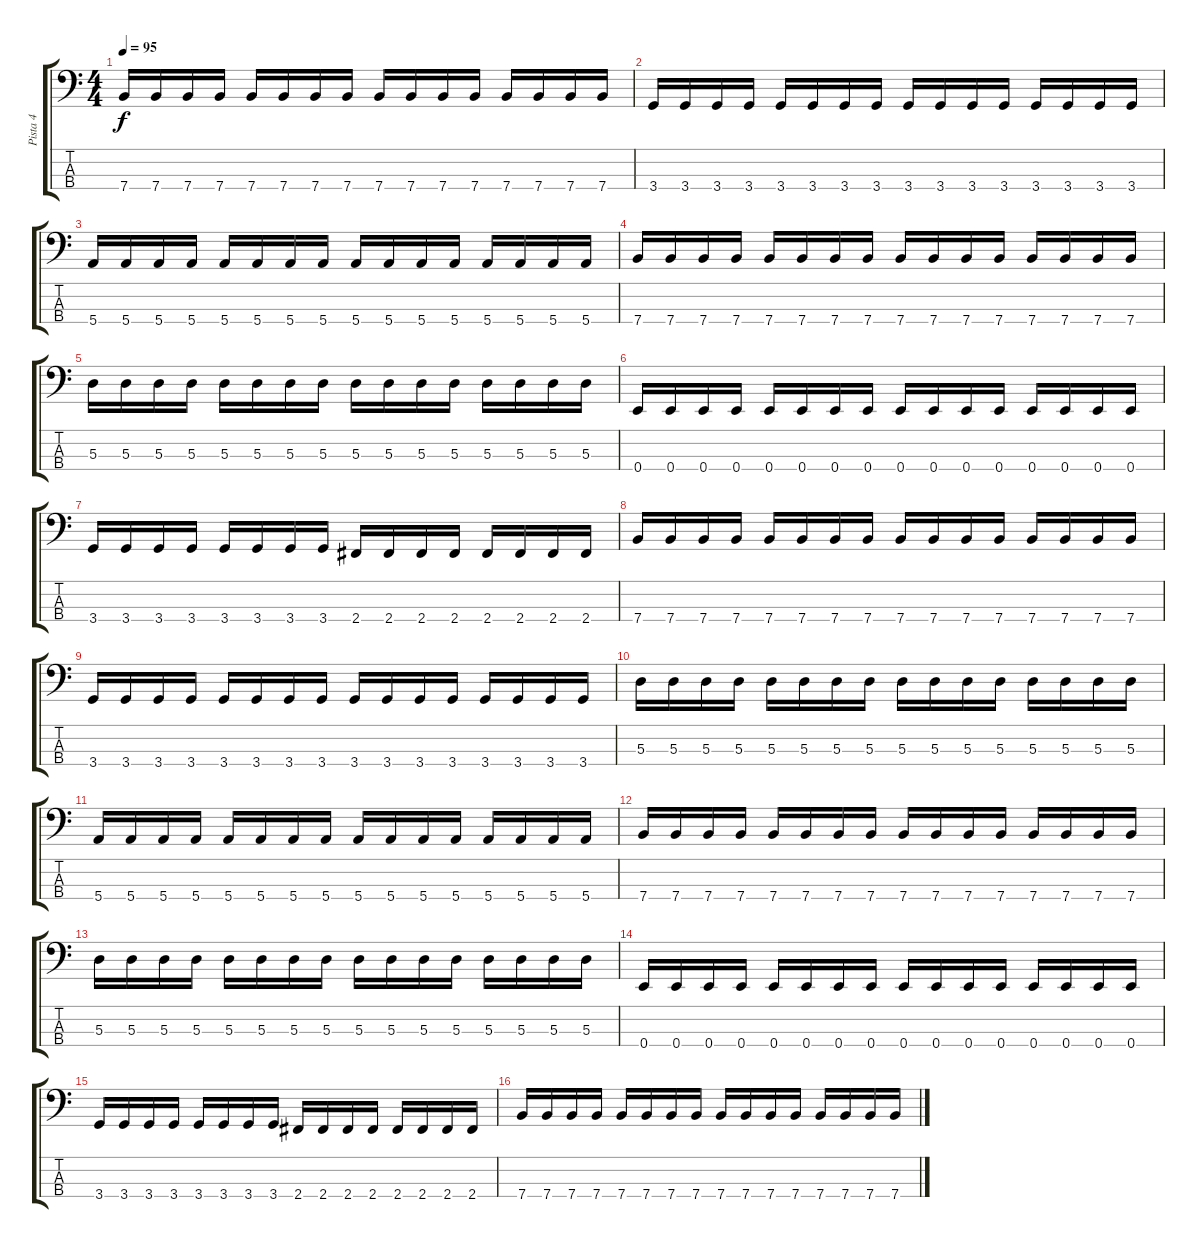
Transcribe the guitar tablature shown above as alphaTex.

\track ("Pista 4" "Pista 4") {instrument electricbassfinger}
\staff {score tabs}
\tuning (G2 D2 A1 E1) {hide}
\ts (4 4)
\tempo 95
\clef f4
\ks c
7.4.16{dy f} 7.4.16 7.4.16 7.4.16 7.4.16 7.4.16 7.4.16 7.4.16 7.4.16 7.4.16 7.4.16 7.4.16 7.4.16 7.4.16 7.4.16 7.4.16 |
3.4.16 3.4.16 3.4.16 3.4.16 3.4.16 3.4.16 3.4.16 3.4.16 3.4.16 3.4.16 3.4.16 3.4.16 3.4.16 3.4.16 3.4.16 3.4.16 |
5.4.16 5.4.16 5.4.16 5.4.16 5.4.16 5.4.16 5.4.16 5.4.16 5.4.16 5.4.16 5.4.16 5.4.16 5.4.16 5.4.16 5.4.16 5.4.16 |
7.4.16 7.4.16 7.4.16 7.4.16 7.4.16 7.4.16 7.4.16 7.4.16 7.4.16 7.4.16 7.4.16 7.4.16 7.4.16 7.4.16 7.4.16 7.4.16 |
5.3.16 5.3.16 5.3.16 5.3.16 5.3.16 5.3.16 5.3.16 5.3.16 5.3.16 5.3.16 5.3.16 5.3.16 5.3.16 5.3.16 5.3.16 5.3.16 |
0.4.16 0.4.16 0.4.16 0.4.16 0.4.16 0.4.16 0.4.16 0.4.16 0.4.16 0.4.16 0.4.16 0.4.16 0.4.16 0.4.16 0.4.16 0.4.16 |
3.4.16 3.4.16 3.4.16 3.4.16 3.4.16 3.4.16 3.4.16 3.4.16 2.4.16 2.4.16 2.4.16 2.4.16 2.4.16 2.4.16 2.4.16 2.4.16 |
7.4.16 7.4.16 7.4.16 7.4.16 7.4.16 7.4.16 7.4.16 7.4.16 7.4.16 7.4.16 7.4.16 7.4.16 7.4.16 7.4.16 7.4.16 7.4.16 |
3.4.16 3.4.16 3.4.16 3.4.16 3.4.16 3.4.16 3.4.16 3.4.16 3.4.16 3.4.16 3.4.16 3.4.16 3.4.16 3.4.16 3.4.16 3.4.16 |
5.3.16 5.3.16 5.3.16 5.3.16 5.3.16 5.3.16 5.3.16 5.3.16 5.3.16 5.3.16 5.3.16 5.3.16 5.3.16 5.3.16 5.3.16 5.3.16 |
5.4.16 5.4.16 5.4.16 5.4.16 5.4.16 5.4.16 5.4.16 5.4.16 5.4.16 5.4.16 5.4.16 5.4.16 5.4.16 5.4.16 5.4.16 5.4.16 |
7.4.16 7.4.16 7.4.16 7.4.16 7.4.16 7.4.16 7.4.16 7.4.16 7.4.16 7.4.16 7.4.16 7.4.16 7.4.16 7.4.16 7.4.16 7.4.16 |
5.3.16 5.3.16 5.3.16 5.3.16 5.3.16 5.3.16 5.3.16 5.3.16 5.3.16 5.3.16 5.3.16 5.3.16 5.3.16 5.3.16 5.3.16 5.3.16 |
0.4.16 0.4.16 0.4.16 0.4.16 0.4.16 0.4.16 0.4.16 0.4.16 0.4.16 0.4.16 0.4.16 0.4.16 0.4.16 0.4.16 0.4.16 0.4.16 |
3.4.16 3.4.16 3.4.16 3.4.16 3.4.16 3.4.16 3.4.16 3.4.16 2.4.16 2.4.16 2.4.16 2.4.16 2.4.16 2.4.16 2.4.16 2.4.16 |
7.4.16 7.4.16 7.4.16 7.4.16 7.4.16 7.4.16 7.4.16 7.4.16 7.4.16 7.4.16 7.4.16 7.4.16 7.4.16 7.4.16 7.4.16 7.4.16
